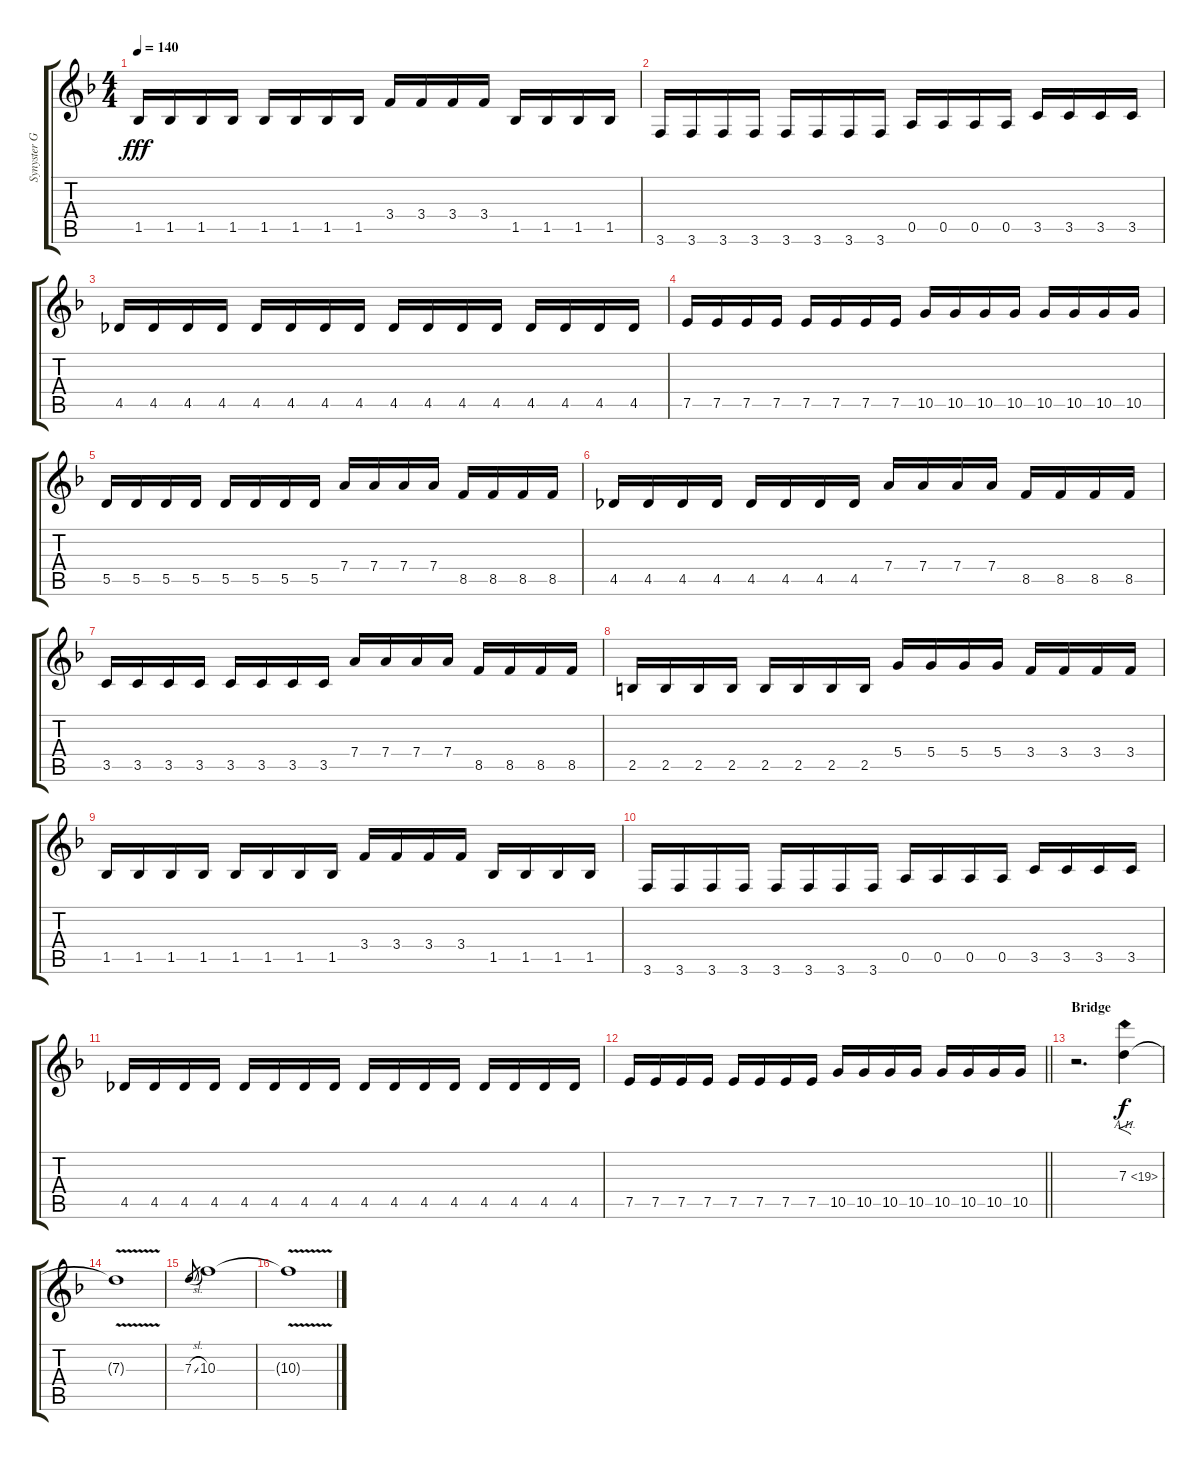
\track ("Synyster Gates" "Synyster G") {instrument distortionguitar}
\staff {score tabs}
\tuning (E4 B3 G3 D3 A2 D2) {hide}
\ts (4 4)
\tempo 140
\clef g2
\ks dminor
1.5.16{dy fff} 1.5.16 1.5.16 1.5.16 1.5.16 1.5.16 1.5.16 1.5.16 3.4.16 3.4.16 3.4.16 3.4.16 1.5.16 1.5.16 1.5.16 1.5.16 |
3.6.16 3.6.16 3.6.16 3.6.16 3.6.16 3.6.16 3.6.16 3.6.16 0.5.16 0.5.16 0.5.16 0.5.16 3.5.16 3.5.16 3.5.16 3.5.16 |
4.5.16 4.5.16 4.5.16 4.5.16 4.5.16 4.5.16 4.5.16 4.5.16 4.5.16 4.5.16 4.5.16 4.5.16 4.5.16 4.5.16 4.5.16 4.5.16 |
7.5.16 7.5.16 7.5.16 7.5.16 7.5.16 7.5.16 7.5.16 7.5.16 10.5.16 10.5.16 10.5.16 10.5.16 10.5.16 10.5.16 10.5.16 10.5.16 |
5.5.16 5.5.16 5.5.16 5.5.16 5.5.16 5.5.16 5.5.16 5.5.16 7.4.16 7.4.16 7.4.16 7.4.16 8.5.16 8.5.16 8.5.16 8.5.16 |
4.5.16 4.5.16 4.5.16 4.5.16 4.5.16 4.5.16 4.5.16 4.5.16 7.4.16 7.4.16 7.4.16 7.4.16 8.5.16 8.5.16 8.5.16 8.5.16 |
3.5.16 3.5.16 3.5.16 3.5.16 3.5.16 3.5.16 3.5.16 3.5.16 7.4.16 7.4.16 7.4.16 7.4.16 8.5.16 8.5.16 8.5.16 8.5.16 |
2.5.16 2.5.16 2.5.16 2.5.16 2.5.16 2.5.16 2.5.16 2.5.16 5.4.16 5.4.16 5.4.16 5.4.16 3.4.16 3.4.16 3.4.16 3.4.16 |
1.5.16 1.5.16 1.5.16 1.5.16 1.5.16 1.5.16 1.5.16 1.5.16 3.4.16 3.4.16 3.4.16 3.4.16 1.5.16 1.5.16 1.5.16 1.5.16 |
3.6.16 3.6.16 3.6.16 3.6.16 3.6.16 3.6.16 3.6.16 3.6.16 0.5.16 0.5.16 0.5.16 0.5.16 3.5.16 3.5.16 3.5.16 3.5.16 |
4.5.16 4.5.16 4.5.16 4.5.16 4.5.16 4.5.16 4.5.16 4.5.16 4.5.16 4.5.16 4.5.16 4.5.16 4.5.16 4.5.16 4.5.16 4.5.16 |
\barLineRight lightlight
7.5.16 7.5.16 7.5.16 7.5.16 7.5.16 7.5.16 7.5.16 7.5.16 10.5.16 10.5.16 10.5.16 10.5.16 10.5.16 10.5.16 10.5.16 10.5.16 |
\section ("" "Bridge")
r.2{d instrument distortionguitar} 7.3{ah 12}.4{f dy f} |
7.3{v t}.1 |
7.3{sl}.8{gr} 10.3.1 |
10.3{v t}.1
